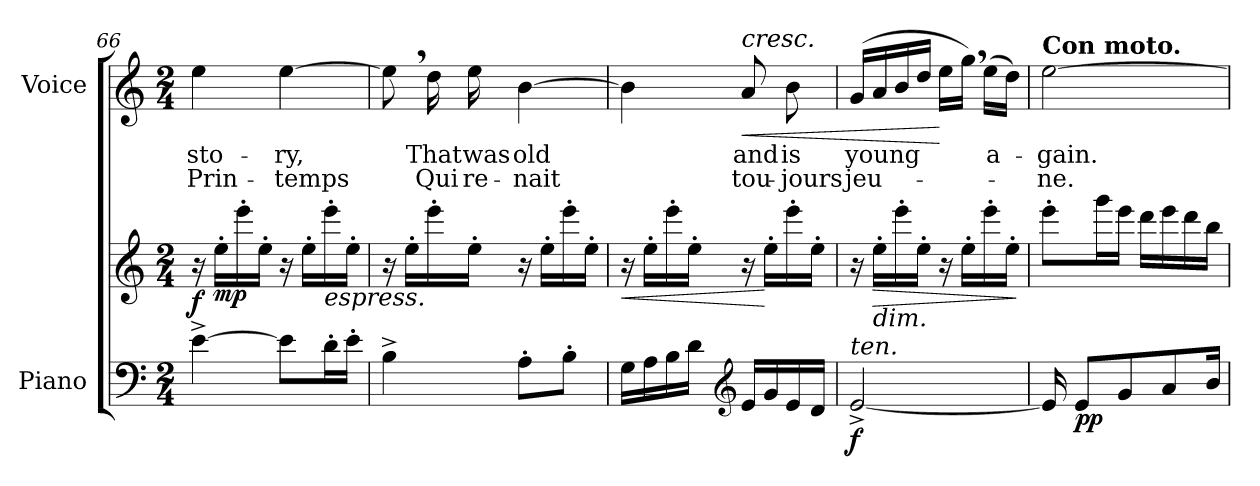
**kern	**kern	**dynam	**kern	**text	**text	**dynam
*part2	*part2	*part2	*part1	*part1	*part1	*part1
*staff3	*staff2	*staff2/3	*staff1	*staff1	*staff1	*staff1
*I"Piano	*	*	*I"Voice	*	*	*
*I'Pno	*	*	*	*	*	*
*clefF4	*clefG2	*	*clefG2	*	*	*
*k[]	*k[]	*	*k[]	*	*	*
*M2/4	*M2/4	*	*M2/4	*	*	*
=66	=66	=66	=66	=66	=66	=66
!	!	!LO:DY:b	!	!LO:LY:b	!LO:LY:b	!
[4e^\	16r	f	4ee\	sto-	Prin-	.
!	!	!LO:DY:b	!	!	!	!
.	16ee'\LL	mp	.	.	.	.
.	16eee'\	.	.	.	.	.
.	16ee'\JJ	.	.	.	.	.
!	!	!	!	!LO:LY:b	!LO:LY:b	!
8e\L]	16r	.	[4ee\	-ry,	-temps	.
.	16ee'\LL	.	.	.	.	.
!	!LO:TX:b:i:t=espress.	!	!	!	!	!
16d'\L	16eee'\	.	.	.	.	.
16e'\JJ	16ee'\JJ	.	.	.	.	.
=67	=67	=67	=67	=67	=67	=67
4B^\	16r	.	8ee,\]	.	.	.
.	16ee'\LL	.	.	.	.	.
!	!	!	!	!LO:LY:b	!LO:LY:b	!
.	16eee'\	.	16dd\	That	Qui	.
!	!	!	!	!LO:LY:b	!LO:LY:b	!
.	16ee'\JJ	.	16ee\	was	re-	.
!	!	!	!	!LO:LY:b	!LO:LY:b	!
8A'\L	16r	.	[4b\	old	-nait	.
.	16ee'\LL	.	.	.	.	.
8B'\J	16eee'\	.	.	.	.	.
.	16ee'\JJ	.	.	.	.	.
=68	=68	=68	=68	=68	=68	=68
!	!	!LO:HP:b	!	!	!	!
16G\LL	16r	<	4b\]	.	.	.
16A\	16ee'\LL	.	.	.	.	.
16B\	16eee'\	.	.	.	.	.
16d\JJ	16ee'\JJ	.	.	.	.	.
*clefG2	*	*	*	*	*	*
*	*	*	*MM112	*	*	*
!	!	!	!LO:TX:a:i:t=cresc.	!	!	!
!	!	!	!	!LO:LY:b	!LO:LY:b	!LO:HP:b
16e/LL	16r	.	8a/	and	tou-	<
16g/	16ee'\LL	[	.	.	.	.
!	!	!	!	!LO:LY:b	!LO:LY:b	!
16e/	16eee'\	.	8b\	is	-jours	.
16d/JJ	16ee'\JJ	.	.	.	.	.
!!LO:LB:g=z
=69	=69	=69	=69	=69	=69	=69
*^	*	*	*	*	*	*
!LO:TX:a:i:t=ten.	!	!	!	!	!	!	!
!	!	!	!LO:DY:b=2	!	!LO:LY:b	!LO:LY:b	!
[2e^/	8.ryy	16r	f	(>16g/LL	-young	jeu-	.
!	!	!LO:TX:b:i:t=dim.	!	!	!	!	!
!	!	!	!LO:HP:b	!	!	!	!
.	.	16ee'\LL	>	16a/	.	.	.
.	.	16eee'\	.	16b/	.	.	.
.	16ryy	16ee'\JJ	.	16dd/JJ	.	.	.
.	4ryy	16r	.	16ee\LL	.	.	[
.	.	16ee'\LL	.	16gg,\JJ)	.	.	.
!	!	!	!	!	!LO:LY:b	!	!
.	.	16eee'\	.	(>16ee\LL	a-	.	.
.	.	16ee'\JJ	.	16dd\JJ)	.	.	.
*v	*v	*	*	*	*	*	*
.	.	]	.	.	.	.
=70	=70	=70	=70	=70	=70	=70
*	*	*	*MM120	*	*	*
!	!	!	!LO:TX:a:B:t=Con moto.	!	!	!
!	!	!LO:DY:b	!	!LO:LY:b	!LO:LY:b	!
!	!	!LO:DY:n=1:b	!	!	!	!LO:DY:a
!	!	!	!	!	!	!LO:DY:n=1:a
16e/]	8eee'\L	p other-dynamics	[2ee\	-gain.	-ne.	f other-dynamics
!	!	!LO:DY:n=2:b=2	!	!	!	!
8e/L	.	pp	.	.	.	.
.	16ggg\L	.	.	.	.	.
8g/	16eee\JJ	.	.	.	.	.
.	16ddd\LL	.	.	.	.	.
8a/	16eee\	.	.	.	.	.
.	16ddd\	.	.	.	.	.
16b/Jk	16bb\JJ	.	.	.	.	.
=	=	=	=	=	=	=
*-	*-	*-	*-	*-	*-	*-
